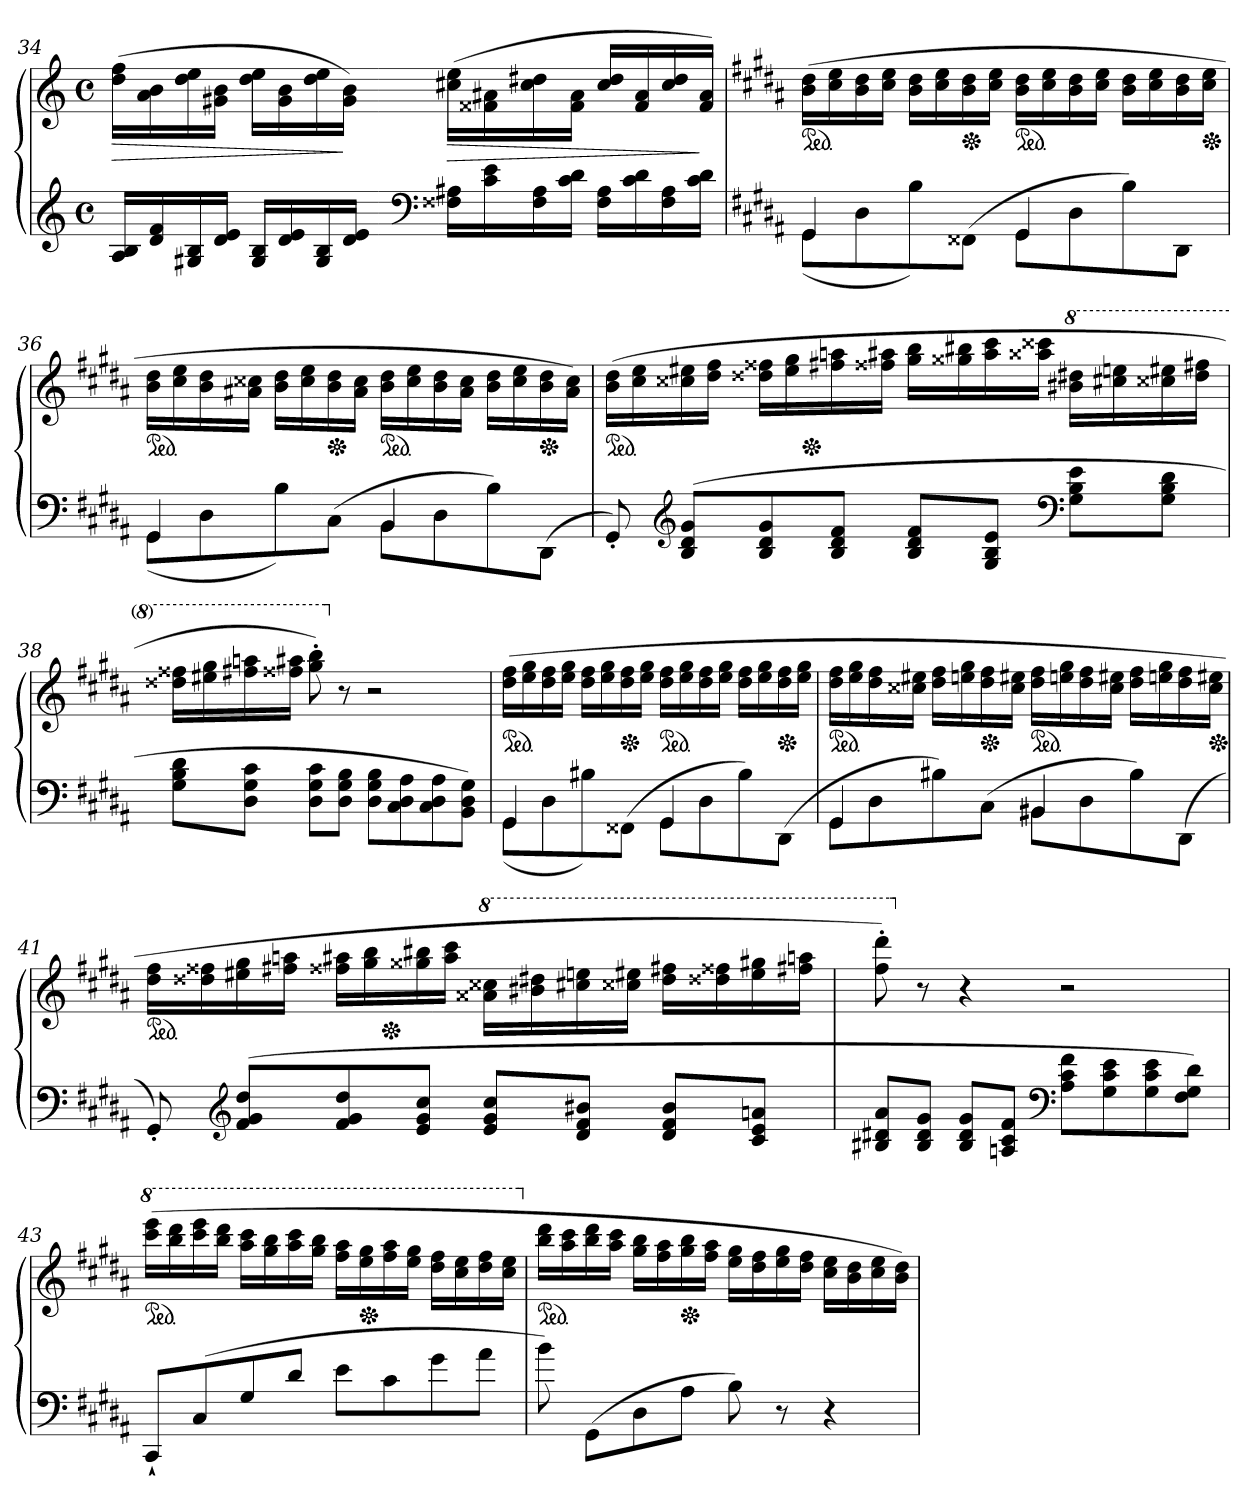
**kern	**kern	**dynam
*part1	*part1	*part1
*staff2	*staff1	*staff1/2
*clefG2	*clefG2	*
*k[]	*k[]	*
*M4/4	*M4/4	*
*met(c)	*met(c)	*
=34	=34	=34
16A 16BLL	(>16dd 16ffLL	>
16d 16f	16a 16b	.
16G#X 16B	16dd 16ee	.
16d 16eJJ	16g#X 16bJJ	.
16G# 16BLL	16dd 16eeLL	.
16d 16e	16g# 16b	.
16G# 16B	16dd 16ee	.
16d 16eJJ	16g# 16bJJ)	]
*clefF4	*	*
16F##X 16A#XLL	(<16cc#X 16eeLL	>
16c 16e	16f##X 16a#X	.
16F## 16A#	16cc# 16dd#X	.
16c 16dJJ	16f## 16a#JJ	.
16F## 16A#LL	16cc# 16dd#LL	.
16c 16d	16f## 16a#	.
16F## 16A#	16cc# 16dd#	.
16c 16dJJ	16f## 16a#JJ)	]
=35	=35	=35
*k[f#c#g#d#a#]	*k[f#c#g#d#a#]	*
*^	*	*
*	*	*ped	*
4GG#	(>8GG#L	(>16b 16dd#LL	.
.	.	16cc# 16ee	.
.	8D#	16b 16dd#	.
.	.	16cc# 16eeJJ	.
4ryy	8B)	16b 16dd#LL	.
.	.	16cc# 16ee	.
*	*	*Xped	*
.	(>8FF##XJ	16b 16dd#	.
.	.	16cc# 16eeJJ	.
*	*	*ped	*
4GG#	8GG#L	16b 16dd#LL	.
.	.	16cc# 16ee	.
.	8D#	16b 16dd#	.
.	.	16cc# 16eeJJ	.
4ryy	8B)	16b 16dd#LL	.
.	.	16cc# 16ee	.
.	8DD#J	16b 16dd#	.
*	*	*Xped	*
.	.	16cc# 16eeJJ	.
=36	=36	=36	=36
*	*	*ped	*
4GG#	(>8GG#L	16b 16dd#LL	.
.	.	16cc# 16ee	.
.	8D#	16b 16dd#	.
.	.	16a#X 16cc##XJJ	.
4ryy	8B)	16b 16dd#LL	.
.	.	16cc## 16ee	.
*	*	*Xped	*
.	(>8C#J	16b 16dd#	.
.	.	16a# 16cc##JJ	.
*	*	*ped	*
4BB	8BBL	16b 16dd#LL	.
.	.	16cc## 16ee	.
.	8D#	16b 16dd#	.
.	.	16a# 16cc##JJ	.
4ryy	8B)	16b 16dd#LL	.
.	.	16cc## 16ee	.
*	*	*Xped	*
.	(>8DD#J	16b 16dd#	.
.	.	16a# 16cc##JJ)	.
*v	*v	*	*
=37	=37	=37
*	*ped	*
*	*^	*
8GG#')	(>16b 16dd#LL	4ryy	.
.	16cc# 16ee	.	.
*clefG2	*	*	*
(>8B 8d# 8g#L	16cc##X 16ee#X	.	.
.	16dd# 16ff#JJ	.	.
8B 8d# 8g#	16dd##X 16ff##XLL	16.ryy	.
.	16ee# 16gg#	.	.
*	*Xped	*	*
.	.	2ryy	.
8B 8d# 8f#J	16ff#X 16aan	.	.
.	16ff##X 16aa#XJJ	.	.
8B 8d# 8f#L	16gg# 16bbLL	.	.
.	16gg##X 16bb#X	.	.
8G# 8B 8eJ	16aa# 16ccc#	.	.
*clefF4	*	*	*
.	16aa##X 16ccc##XJJ	.	.
*	*8va	*	*
8G# 8B 8eL	16bb# 16ddd#LL	.	.
.	16ccc#X 16eeen	.	.
.	.	8ryy	.
8G# 8B 8d#J	16ccc##X 16eee#X	.	.
.	16ddd# 16fff#JJ	.	.
.	.	32ryy	.
*	*v	*v	*
=38	=38	=38
8G# 8B 8d#L	16ddd##X 16fff##XLL	.
.	16eee#X 16ggg#	.
8D# 8G# 8c#J	16fff#X 16aaan	.
.	16fff##X 16aaa#XJJ	.
8D# 8G# 8c#L	8ggg#' 8bbb')	.
*	*X8va	*
8D# 8G# 8BJ	8r	.
8D# 8G# 8BL	2r	.
8C# 8D# 8A#	.	.
8C# 8D# 8A#	.	.
8BB 8D# 8G#J)	.	.
=39	=39	=39
*^	*	*
*	*	*ped	*
4GG#	(>8GG#L	(>16dd# 16ff#LL	.
.	.	16ee 16gg#	.
.	8D#	16dd# 16ff#	.
.	.	16ee 16gg#JJ	.
4ryy	8B#X)	16dd# 16ff#LL	.
.	.	16ee 16gg#	.
*	*	*Xped	*
.	(>8FF##XJ	16dd# 16ff#	.
.	.	16ee 16gg#JJ	.
*	*	*ped	*
4GG#	8GG#L	16dd# 16ff#LL	.
.	.	16ee 16gg#	.
.	8D#	16dd# 16ff#	.
.	.	16ee 16gg#JJ	.
4ryy	8B#)	16dd# 16ff#LL	.
.	.	16ee 16gg#	.
*	*	*Xped	*
.	(>8DD#J	16dd# 16ff#	.
.	.	16ee 16gg#JJ	.
=40	=40	=40	=40
*	*	*ped	*
4GG#	8GG#L	16dd# 16ff#LL	.
.	.	16ee 16gg#	.
.	8D#	16dd# 16ff#	.
.	.	16cc##X 16ee#XJJ	.
4ryy	8B#X)	16dd# 16ff#LL	.
.	.	16een 16gg#	.
*	*	*Xped	*
.	(>8C#J	16dd# 16ff#	.
.	.	16cc## 16ee#XJJ	.
*	*	*ped	*
4BB#X	8BB#XL	16dd# 16ff#LL	.
.	.	16een 16gg#	.
.	8D#	16dd# 16ff#	.
.	.	16cc## 16ee#XJJ	.
4ryy	8B#)	16dd# 16ff#LL	.
.	.	16een 16gg#	.
.	(>8DD#J	16dd# 16ff#	.
*	*	*Xped	*
.	.	16cc## 16ee#XJJ	.
*v	*v	*	*
=41	=41	=41
*	*ped	*
*	*^	*
8GG#')	16dd# 16ff#LL	4ryy	.
.	16dd##X 16ff##X	.	.
*clefG2	*	*	*
(>8f# 8g# 8dd#L	16ee#X 16gg#	.	.
.	16ff#X 16aanJJ	.	.
8f# 8g# 8dd#	16ff##X 16aa#XLL	16.ryy	.
.	16gg# 16bb	.	.
*	*Xped	*	*
.	.	2ryy	.
8e 8g# 8cc#J	16gg##X 16bb#X	.	.
.	16aa# 16ccc#JJ	.	.
*	*8va	*	*
8e 8g# 8cc#L	16aa##X 16ccc##XLL	.	.
.	16bb# 16ddd#	.	.
8d# 8f# 8b#XJ	16ccc#X 16eee	.	.
.	16ccc##X 16eee#XJJ	.	.
8d# 8f# 8b#L	16ddd# 16fff#LL	.	.
.	16ddd##X 16fff##X	.	.
.	.	8ryy	.
8c# 8e 8anJ	16eee# 16ggg#	.	.
.	16fff#X 16aaanJJ	.	.
.	.	32ryy	.
*	*v	*v	*
=42	=42	=42
8B#X 8d#X 8a#L	8fff#' 8dddd#')	.
*	*X8va	*
8B# 8d# 8g#J	8r	.
8B# 8d# 8g#L	4r	.
8An 8c# 8f#J	.	.
*clefF4	*	*
8A 8c# 8f#L	2r	.
8G# 8c# 8e	.	.
8G# 8c# 8e	.	.
8F# 8G# 8d#J)	.	.
=43	=43	=43
*	*8va	*
*	*ped	*
8CC#`L	(>16cccc# 16eeeeLL	.
.	16bbb 16dddd#	.
(>8C#	16cccc# 16eeee	.
.	16bbb 16dddd#JJ	.
8G#	16aaa# 16cccc#LL	.
.	16ggg# 16bbb	.
8d#J	16aaa# 16cccc#	.
.	16ggg# 16bbbJJ	.
8eL	16fff# 16aaa#LL	.
*	*Xped	*
.	16eee 16ggg#	.
8c#	16fff# 16aaa#	.
.	16eee 16ggg#JJ	.
8g#	16ddd# 16fff#LL	.
.	16ccc# 16eee	.
8a#J	16ddd# 16fff#	.
.	16ccc# 16eeeJJ	.
=44	=44	=44
*	*X8va	*
!	!LO:TX:a:t=Loco	!
*	*ped	*
8b)	16bb 16ddd#LL	.
.	16aa# 16ccc#	.
(>8GG#L	16bb 16ddd#	.
.	16aa# 16ccc#JJ	.
8D#	16gg# 16bbLL	.
.	16ff# 16aa#	.
*	*Xped	*
8A#J	16gg# 16bb	.
.	16ff# 16aa#JJ	.
8B)	16ee 16gg#LL	.
.	16dd# 16ff#	.
8r	16ee 16gg#	.
.	16dd# 16ff#JJ	.
4r	16cc# 16eeLL	.
.	16b 16dd#	.
.	16cc# 16ee	.
.	16b 16dd#JJ)	.
=	=	=
*-	*-	*-
